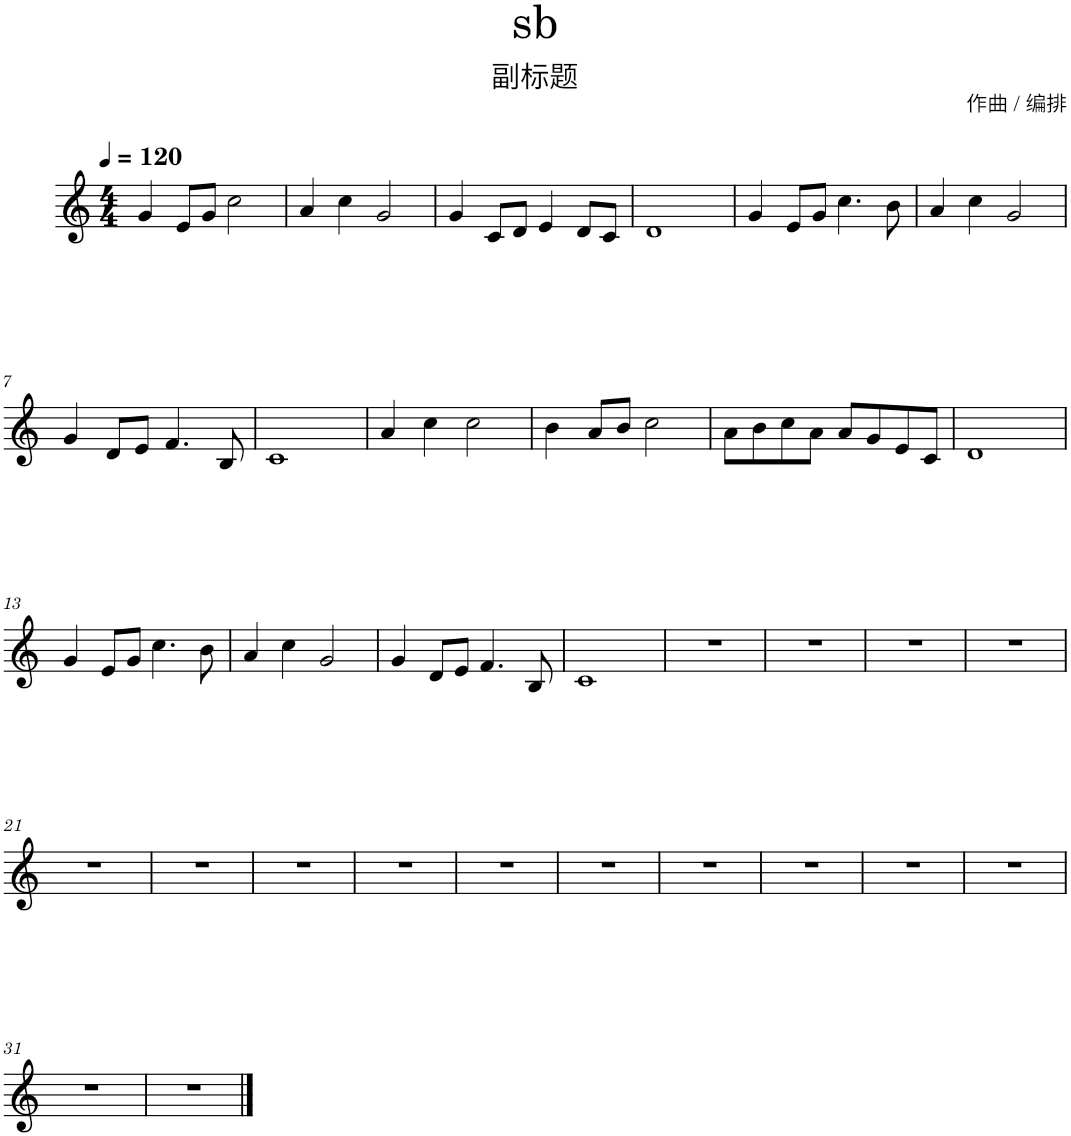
**kern
*part1
*staff1
*I"Piano
*I'Pno.
*clefG2
*k[]
*M4/4
*MM120
=1
4g/
8e/L
8g/J
2cc\
=2
4a/
4cc\
2g/
=3
4g/
8c/L
8d/J
4e/
8d/L
8c/J
=4
1d
=5
4g/
8e/L
8g/J
4.cc\
8b\
=6
4a/
4cc\
2g/
!!LO:LB:g=z
=7
4g/
8d/L
8e/J
4.f/
8B/
=8
1c
=9
4a/
4cc\
2cc\
=10
4b\
8a/L
8b/J
2cc\
=11
8a\L
8b\
8cc\
8a\J
8a/L
8g/
8e/
8c/J
=12
1d
!!LO:LB:g=z
=13
4g/
8e/L
8g/J
4.cc\
8b\
=14
4a/
4cc\
2g/
=15
4g/
8d/L
8e/J
4.f/
8B/
=16
1c
=17
1r
=18
1r
=19
1r
=20
1r
!!LO:LB:g=z
=21
1r
=22
1r
=23
1r
=24
1r
=25
1r
=26
1r
=27
1r
=28
1r
=29
1r
=30
1r
!!LO:LB:g=z
=31
1r
=32
1r
==
*-
